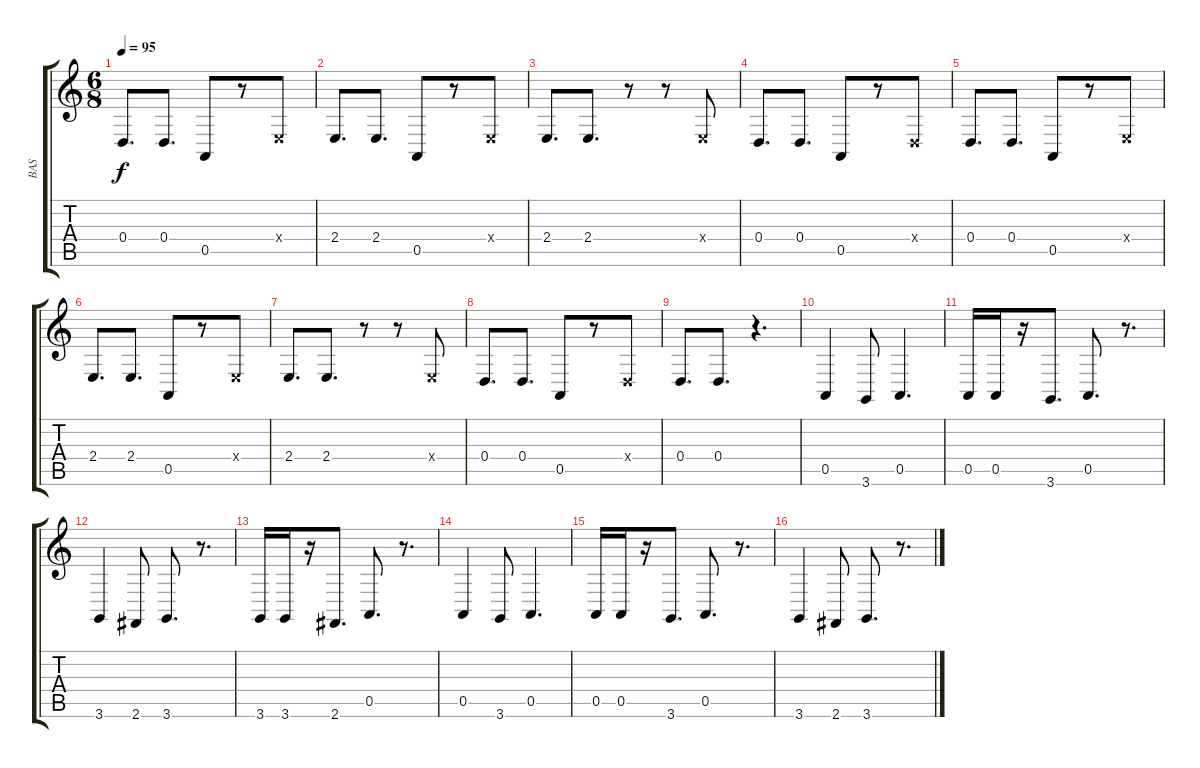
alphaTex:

\track ("BAS" "BAS") {instrument clarinet}
\staff {score tabs}
\tuning (E4 B3 G3 D3 A2 E2) {hide}
\ts (6 8)
\tempo 95
\clef g2
\ks c
0.4.8{d dy f} 0.4.8{d} 0.5.8 r.8 2.4{x}.8 |
2.4.8{d} 2.4.8{d} 0.5.8 r.8 2.4{x}.8 |
2.4.8{d} 2.4.8{d} r.8 r.8 2.4{x}.8 |
0.4.8{d} 0.4.8{d} 0.5.8 r.8 0.4{x}.8 |
0.4.8{d} 0.4.8{d} 0.5.8 r.8 2.4{x}.8 |
2.4.8{d} 2.4.8{d} 0.5.8 r.8 2.4{x}.8 |
2.4.8{d} 2.4.8{d} r.8 r.8 2.4{x}.8 |
0.4.8{d} 0.4.8{d} 0.5.8 r.8 0.4{x}.8 |
0.4.8{d} 0.4.8{d} r.4{d} |
0.5.4 3.6.8 0.5.4{d} |
0.5.16 0.5.16 r.16 3.6.8{d} 0.5.8{d} r.8{d} |
3.6.4 2.6.8 3.6.8{d} r.8{d} |
3.6.16 3.6.16 r.16 2.6.8{d} 0.5.8{d} r.8{d} |
0.5.4 3.6.8 0.5.4{d} |
0.5.16 0.5.16 r.16 3.6.8{d} 0.5.8{d} r.8{d} |
3.6.4 2.6.8 3.6.8{d} r.8{d}
